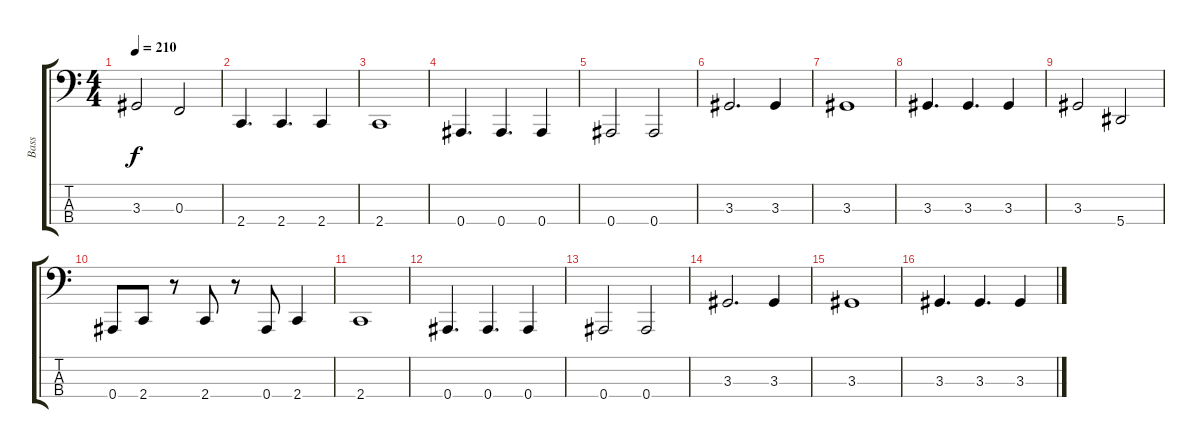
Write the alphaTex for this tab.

\track ("Bass" "Bass") {instrument electricbassfinger}
\staff {score tabs}
\tuning (Eb2 Bb1 F1 Bb0) {hide}
\ts (4 4)
\tempo 210
\clef f4
\ks c
3.3.2{dy f} 0.3.2 |
2.4.4{d} 2.4.4{d} 2.4.4 |
2.4.1 |
0.4.4{d} 0.4.4{d} 0.4.4 |
0.4.2 0.4.2 |
3.3.2{d} 3.3.4 |
3.3.1 |
3.3.4{d} 3.3.4{d} 3.3.4 |
3.3.2 5.4.2 |
0.4.8 2.4.8 r.8 2.4.8 r.8 0.4.8 2.4.4 |
2.4.1 |
0.4.4{d} 0.4.4{d} 0.4.4 |
0.4.2 0.4.2 |
3.3.2{d} 3.3.4 |
3.3.1 |
3.3.4{d} 3.3.4{d} 3.3.4
